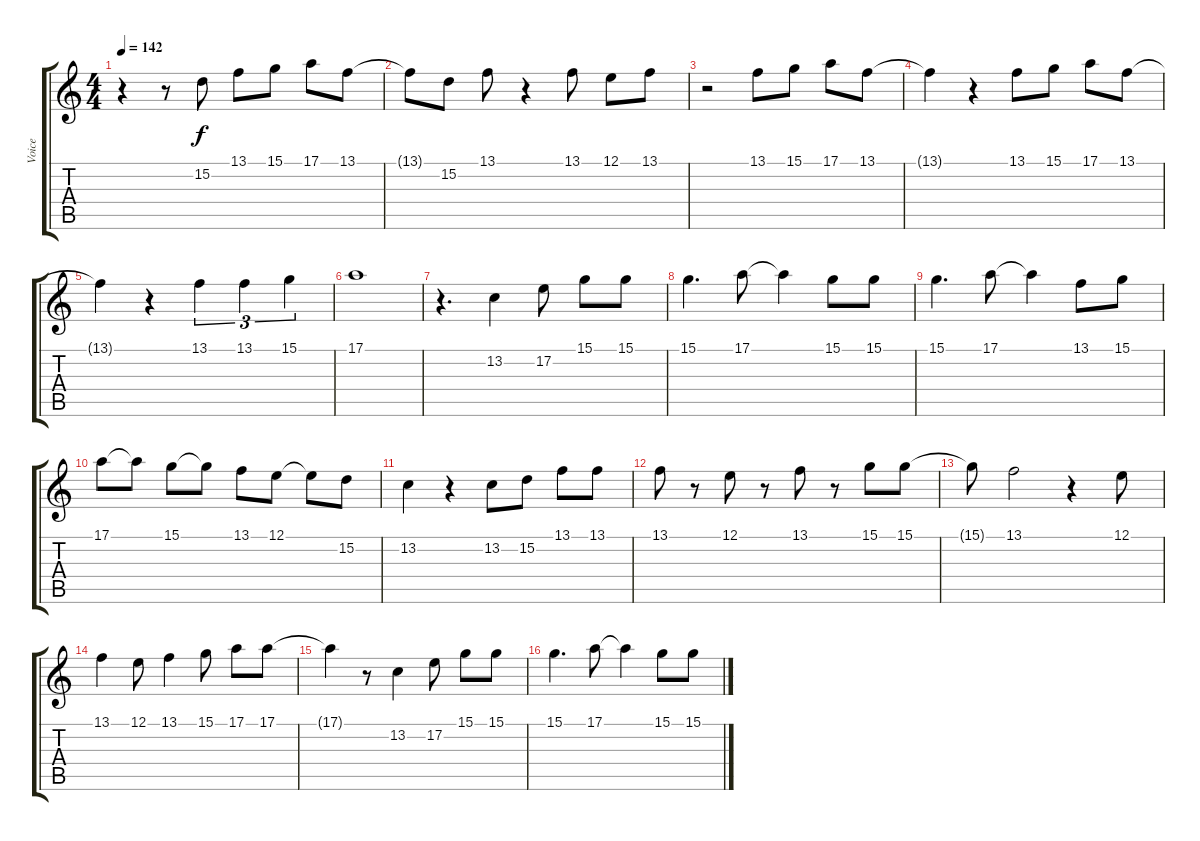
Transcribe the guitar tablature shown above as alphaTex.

\track ("Voice" "Voice") {instrument sopranosax}
\staff {score tabs}
\tuning (E4 B3 G3 D3 A2 E2) {hide}
\ts (4 4)
\tempo 142
\clef g2
\ks c
r.4{dy f} r.8 15.2.8 13.1.8 15.1.8 17.1.8 13.1.8 |
13.1{t}.8 15.2.8 13.1.8 r.4 13.1.8 12.1.8 13.1.8 |
r.2 13.1.8 15.1.8 17.1.8 13.1.8 |
13.1{t}.4 r.4 13.1.8 15.1.8 17.1.8 13.1.8 |
13.1{t}.4 r.4 13.1.4{tu (3 2)} 13.1.4{tu (3 2)} 15.1.4{tu (3 2)} |
17.1.1 |
r.4{d} 13.2.4 17.2.8 15.1.8 15.1.8 |
15.1.4{d} 17.1.8 17.1{t}.4 15.1.8 15.1.8 |
15.1.4{d} 17.1.8 17.1{t}.4 13.1.8 15.1.8 |
17.1.8 17.1{t}.8 15.1.8 15.1{t}.8 13.1.8 12.1.8 12.1{t}.8 15.2.8 |
13.2.4 r.4 13.2.8 15.2.8 13.1.8 13.1.8 |
13.1.8 r.8 12.1.8 r.8 13.1.8 r.8 15.1.8 15.1.8 |
15.1{t}.8 13.1.2 r.4 12.1.8 |
13.1.4 12.1.8 13.1.4 15.1.8 17.1.8 17.1.8 |
17.1{t}.4 r.8 13.2.4 17.2.8 15.1.8 15.1.8 |
15.1.4{d} 17.1.8 17.1{t}.4 15.1.8 15.1.8
